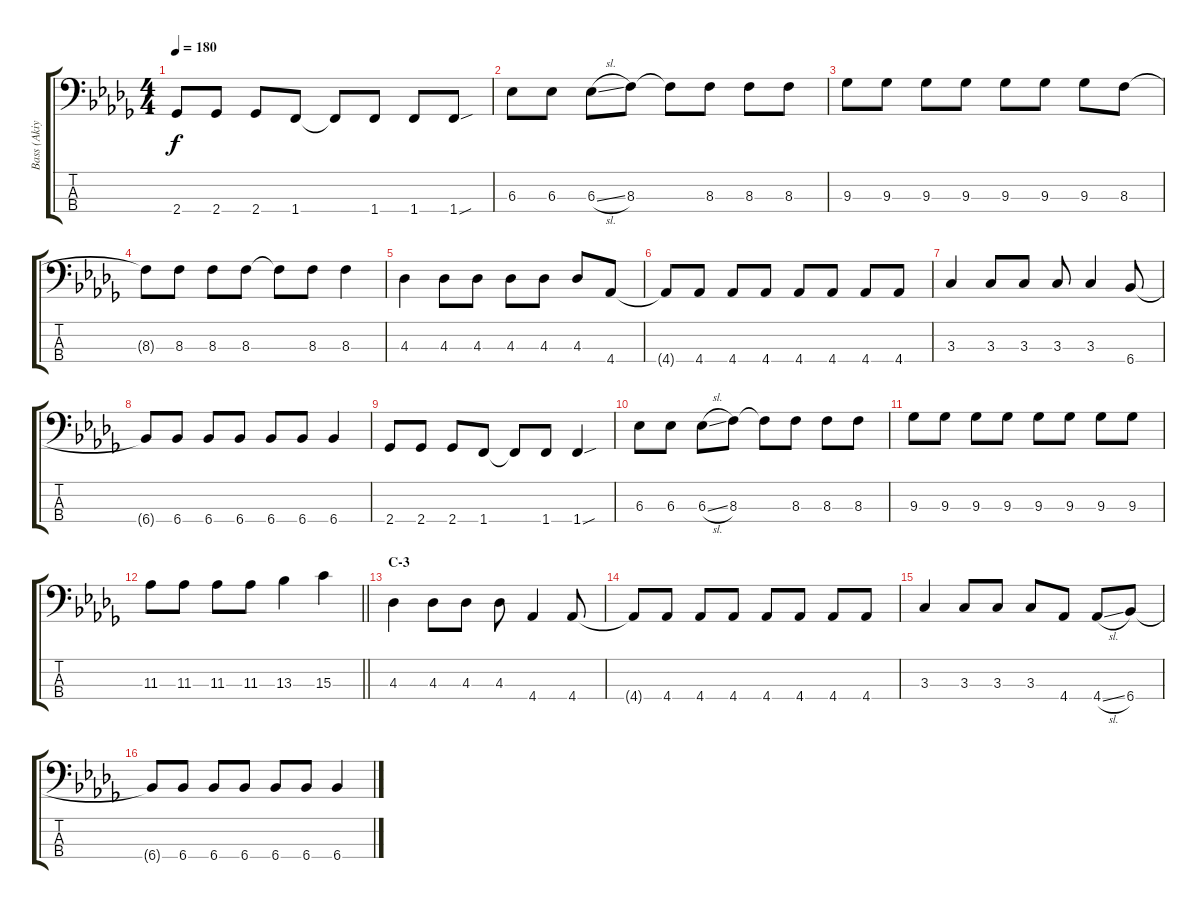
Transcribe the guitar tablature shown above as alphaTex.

\track ("Bass (Akiyama Mio)" "Bass (Akiy") {instrument electricbassfinger}
\staff {score tabs}
\tuning (G2 D2 A1 E1) {hide}
\ts (4 4)
\tempo 180
\clef f4
\ks db
2.4.8{dy f} 2.4.8 2.4.8 1.4.8 1.4{t}.8 1.4.8 1.4.8 1.4{sou}.8 |
6.3.8 6.3.8 6.3{sl}.8 8.3.8 8.3{t}.8 8.3.8 8.3.8 8.3.8 |
9.3.8 9.3.8 9.3.8 9.3.8 9.3.8 9.3.8 9.3.8 8.3.8 |
8.3{t}.8 8.3.8 8.3.8 8.3.8 8.3{t}.8 8.3.8 8.3.4 |
4.3.4 4.3.8 4.3.8 4.3.8 4.3.8 4.3.8 4.4.8 |
4.4{t}.8 4.4.8 4.4.8 4.4.8 4.4.8 4.4.8 4.4.8 4.4.8 |
3.3.4 3.3.8 3.3.8 3.3.8 3.3.4 6.4.8 |
6.4{t}.8 6.4.8 6.4.8 6.4.8 6.4.8 6.4.8 6.4.4 |
2.4.8 2.4.8 2.4.8 1.4.8 1.4{t}.8 1.4.8 1.4{sou}.4 |
6.3.8 6.3.8 6.3{sl}.8 8.3.8 8.3{t}.8 8.3.8 8.3.8 8.3.8 |
9.3.8 9.3.8 9.3.8 9.3.8 9.3.8 9.3.8 9.3.8 9.3.8 |
\barLineRight lightlight
11.3.8 11.3.8 11.3.8 11.3.8 13.3.4 15.3.4 |
\section ("" "C-3")
4.3.4 4.3.8 4.3.8 4.3.8 4.4.4 4.4.8 |
4.4{t}.8 4.4.8 4.4.8 4.4.8 4.4.8 4.4.8 4.4.8 4.4.8 |
3.3.4 3.3.8 3.3.8 3.3.8 4.4.8 4.4{sl}.8 6.4.8 |
6.4{t}.8 6.4.8 6.4.8 6.4.8 6.4.8 6.4.8 6.4.4
